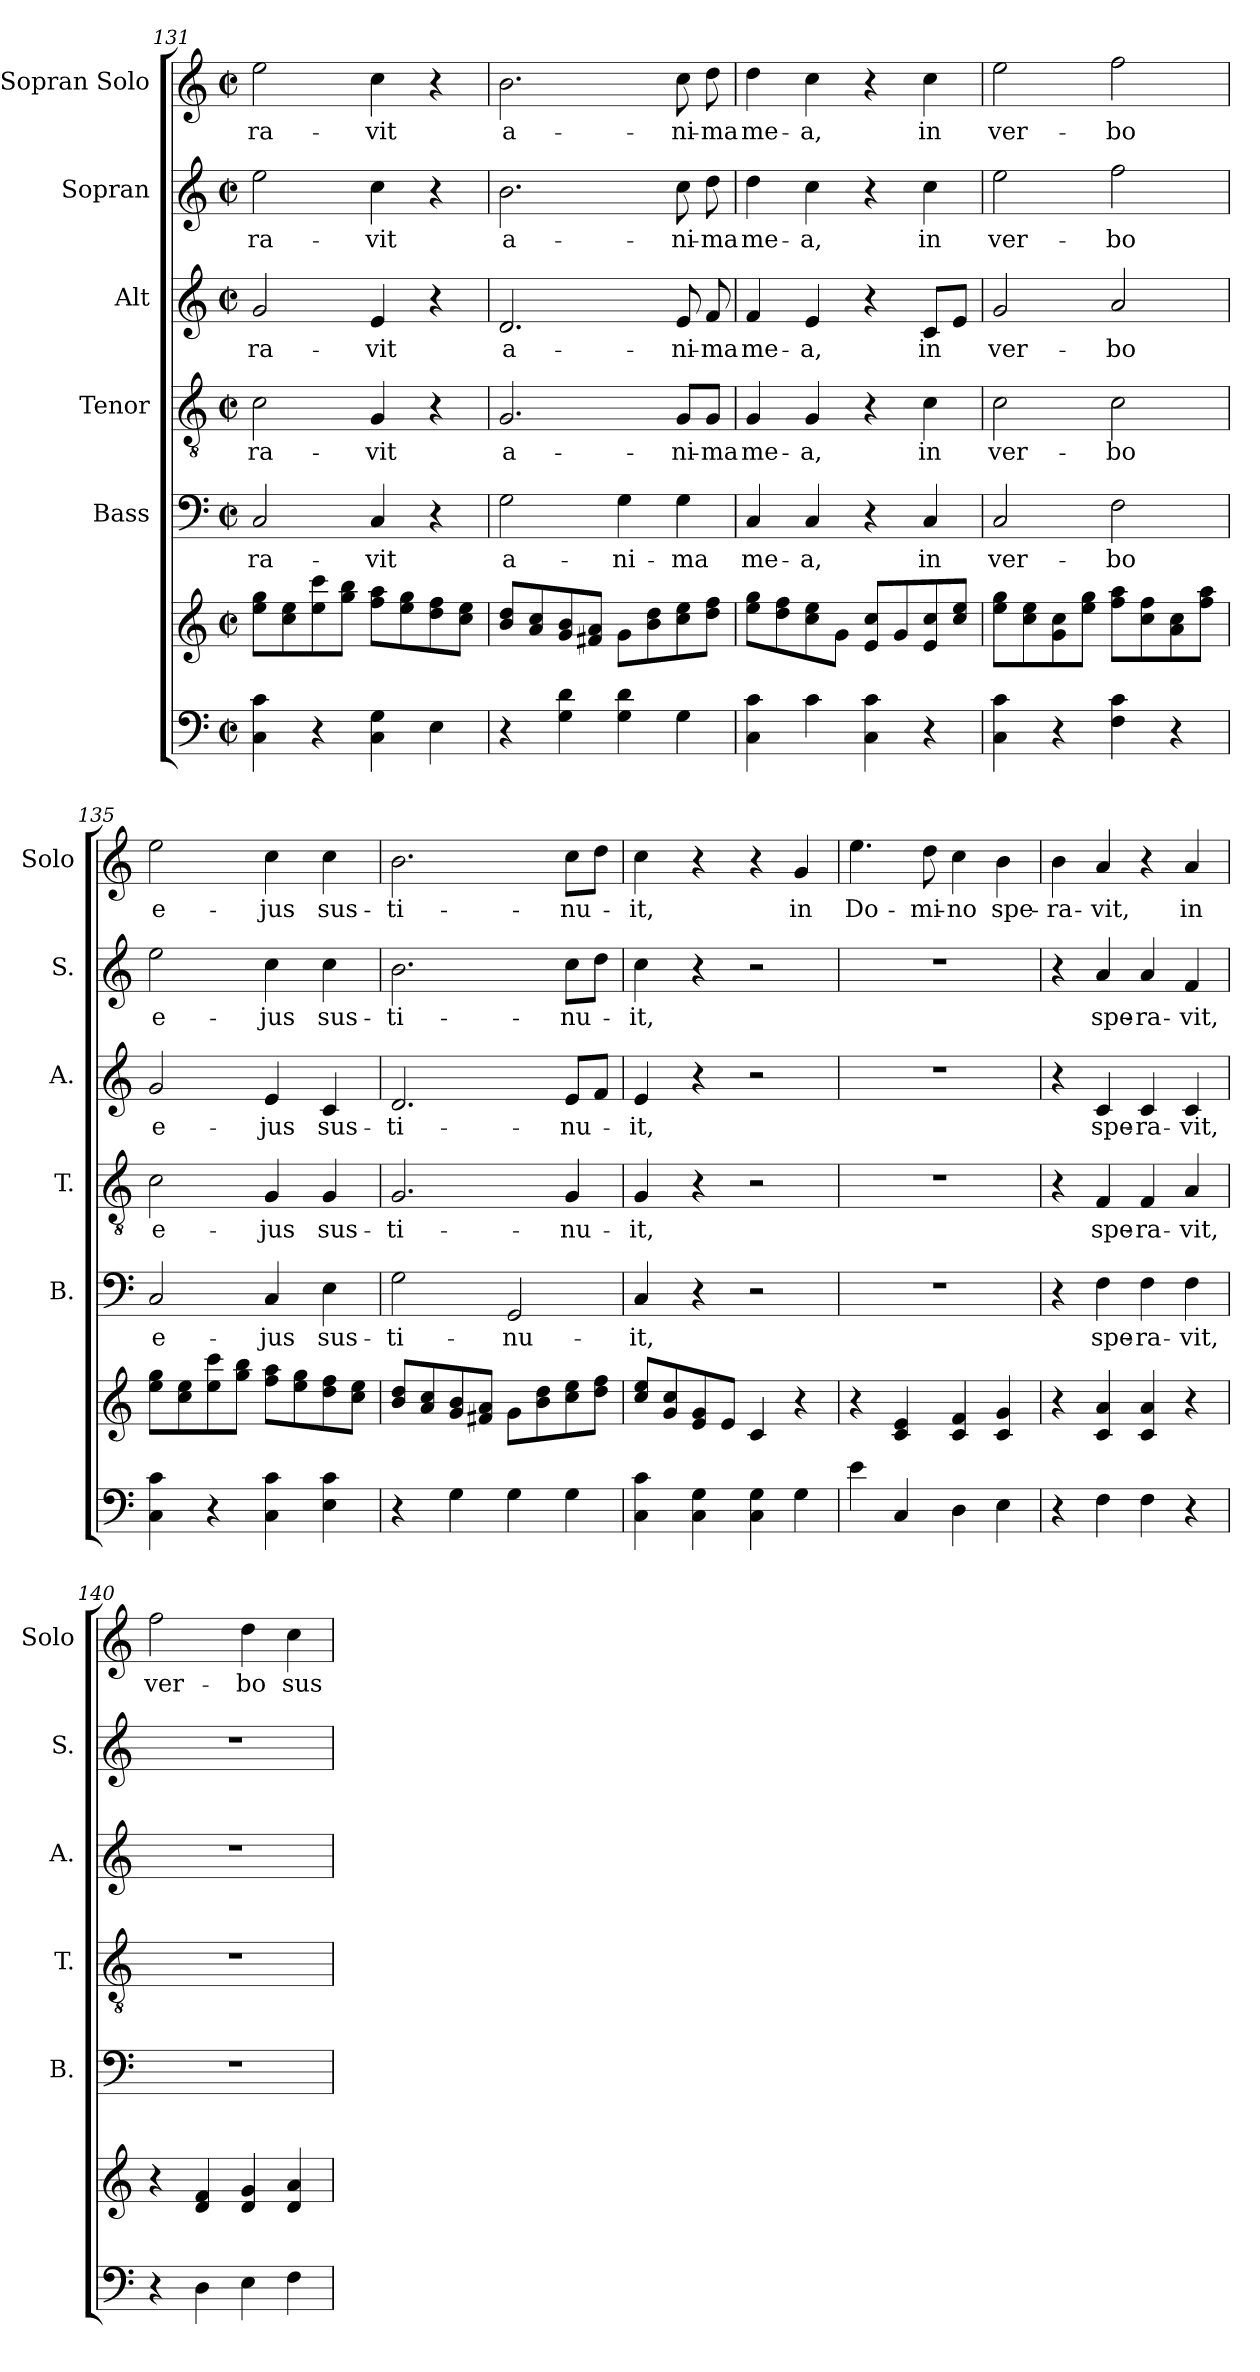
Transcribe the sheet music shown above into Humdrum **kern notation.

**kern	**kern	**kern	**text	**kern	**text	**kern	**text	**kern	**text	**kern	**text
*part6	*part6	*part5	*part5	*part4	*part4	*part3	*part3	*part2	*part2	*part1	*part1
*staff7	*staff6	*staff5	*staff5	*staff4	*staff4	*staff3	*staff3	*staff2	*staff2	*staff1	*staff1
*	*	*I"Bass	*	*I"Tenor	*	*I"Alt	*	*I"Sopran	*	*I"Sopran Solo	*
*	*	*I'B.	*	*I'T.	*	*I'A.	*	*I'S.	*	*I'Solo	*
*clefF4	*clefG2	*clefF4	*	*clefGv2	*	*clefG2	*	*clefG2	*	*clefG2	*
*k[]	*k[]	*k[]	*	*k[]	*	*k[]	*	*k[]	*	*k[]	*
*C:	*C:	*C:	*	*C:	*	*C:	*	*C:	*	*C:	*
*M2/2	*M2/2	*M2/2	*	*M2/2	*	*M2/2	*	*M2/2	*	*M2/2	*
*met(c|)	*met(c|)	*met(c|)	*	*met(c|)	*	*met(c|)	*	*met(c|)	*	*met(c|)	*
=131	=131	=131	=131	=131	=131	=131	=131	=131	=131	=131	=131
!	!	!	!LO:LY:b	!	!LO:LY:b	!	!LO:LY:b	!	!LO:LY:b	!	!LO:LY:b
4C\ 4c\	8ee\ 8gg\L	2C/	-ra-	2c\	-ra-	2g/	-ra-	2ee\	-ra-	2ee\	-ra-
.	8cc\ 8ee\	.	.	.	.	.	.	.	.	.	.
4r	8ee\ 8ccc\	.	.	.	.	.	.	.	.	.	.
.	8gg\ 8bb\J	.	.	.	.	.	.	.	.	.	.
!	!	!	!LO:LY:b	!	!LO:LY:b	!	!LO:LY:b	!	!LO:LY:b	!	!LO:LY:b
4C\ 4G\	8ff\ 8aa\L	4C/	-vit	4G/	-vit	4e/	-vit	4cc\	-vit	4cc\	-vit
.	8ee\ 8gg\	.	.	.	.	.	.	.	.	.	.
4E\	8dd\ 8ff\	4r	.	4r	.	4r	.	4r	.	4r	.
.	8cc\ 8ee\J	.	.	.	.	.	.	.	.	.	.
=132	=132	=132	=132	=132	=132	=132	=132	=132	=132	=132	=132
!	!	!	!LO:LY:b	!	!LO:LY:b	!	!LO:LY:b	!	!LO:LY:b	!	!LO:LY:b
4r	8b/ 8dd/L	2G\	a-	2.G/	a-	2.d/	a-	2.b\	a-	2.b\	a-
.	8a/ 8cc/	.	.	.	.	.	.	.	.	.	.
4G\ 4d\	8g/ 8b/	.	.	.	.	.	.	.	.	.	.
.	8f#X/ 8a/J	.	.	.	.	.	.	.	.	.	.
!	!	!	!LO:LY:b	!	!	!	!	!	!	!	!
4G\ 4d\	8g\L	4G\	-ni-	.	.	.	.	.	.	.	.
.	8b\ 8dd\	.	.	.	.	.	.	.	.	.	.
!	!	!	!LO:LY:b	!	!LO:LY:b	!	!LO:LY:b	!	!LO:LY:b	!	!LO:LY:b
4G\	8cc\ 8ee\	4G\	-ma	8G/L	-ni-	8e/	-ni-	8cc\	-ni-	8cc\	-ni-
!	!	!	!	!	!LO:LY:b	!	!LO:LY:b	!	!LO:LY:b	!	!LO:LY:b
.	8dd\ 8ff\J	.	.	8G/J	-ma	8f/	-ma	8dd\	-ma	8dd\	-ma
=133	=133	=133	=133	=133	=133	=133	=133	=133	=133	=133	=133
!	!	!	!LO:LY:b	!	!LO:LY:b	!	!LO:LY:b	!	!LO:LY:b	!	!LO:LY:b
4C\ 4c\	8ee\ 8gg\L	4C/	me-	4G/	me-	4f/	me-	4dd\	me-	4dd\	me-
.	8dd\ 8ff\	.	.	.	.	.	.	.	.	.	.
!	!	!	!LO:LY:b	!	!LO:LY:b	!	!LO:LY:b	!	!LO:LY:b	!	!LO:LY:b
4c\	8cc\ 8ee\	4C/	-a,	4G/	-a,	4e/	-a,	4cc\	-a,	4cc\	-a,
.	8g\J	.	.	.	.	.	.	.	.	.	.
4C\ 4c\	8e/ 8cc/L	4r	.	4r	.	4r	.	4r	.	4r	.
.	8g/	.	.	.	.	.	.	.	.	.	.
!	!	!	!LO:LY:b	!	!LO:LY:b	!	!LO:LY:b	!	!LO:LY:b	!	!LO:LY:b
4r	8e/ 8cc/	4C/	in	4c\	in	8c/L	in	4cc\	in	4cc\	in
.	8cc/ 8ee/J	.	.	.	.	8e/J	.	.	.	.	.
=134	=134	=134	=134	=134	=134	=134	=134	=134	=134	=134	=134
!	!	!	!LO:LY:b	!	!LO:LY:b	!	!LO:LY:b	!	!LO:LY:b	!	!LO:LY:b
4C\ 4c\	8ee\ 8gg\L	2C/	ver-	2c\	ver-	2g/	ver-	2ee\	ver-	2ee\	ver-
.	8cc\ 8ee\	.	.	.	.	.	.	.	.	.	.
4r	8g\ 8cc\	.	.	.	.	.	.	.	.	.	.
.	8ee\ 8gg\J	.	.	.	.	.	.	.	.	.	.
!	!	!	!LO:LY:b	!	!LO:LY:b	!	!LO:LY:b	!	!LO:LY:b	!	!LO:LY:b
4F\ 4c\	8ff\ 8aa\L	2F\	-bo	2c\	-bo	2a/	-bo	2ff\	-bo	2ff\	-bo
.	8cc\ 8ff\	.	.	.	.	.	.	.	.	.	.
4r	8a\ 8cc\	.	.	.	.	.	.	.	.	.	.
.	8ff\ 8aa\J	.	.	.	.	.	.	.	.	.	.
!!LO:LB:g=z
=135	=135	=135	=135	=135	=135	=135	=135	=135	=135	=135	=135
!	!	!	!LO:LY:b	!	!LO:LY:b	!	!LO:LY:b	!	!LO:LY:b	!	!LO:LY:b
4C\ 4c\	8ee\ 8gg\L	2C/	e-	2c\	e-	2g/	e-	2ee\	e-	2ee\	e-
.	8cc\ 8ee\	.	.	.	.	.	.	.	.	.	.
4r	8ee\ 8ccc\	.	.	.	.	.	.	.	.	.	.
.	8gg\ 8bb\J	.	.	.	.	.	.	.	.	.	.
!	!	!	!LO:LY:b	!	!LO:LY:b	!	!LO:LY:b	!	!LO:LY:b	!	!LO:LY:b
4C\ 4c\	8ff\ 8aa\L	4C/	-jus	4G/	-jus	4e/	-jus	4cc\	-jus	4cc\	-jus
.	8ee\ 8gg\	.	.	.	.	.	.	.	.	.	.
!	!	!	!LO:LY:b	!	!LO:LY:b	!	!LO:LY:b	!	!LO:LY:b	!	!LO:LY:b
4E\ 4c\	8dd\ 8ff\	4E\	sus-	4G/	sus-	4c/	sus-	4cc\	sus-	4cc\	sus-
.	8cc\ 8ee\J	.	.	.	.	.	.	.	.	.	.
=136	=136	=136	=136	=136	=136	=136	=136	=136	=136	=136	=136
!	!	!	!LO:LY:b	!	!LO:LY:b	!	!LO:LY:b	!	!LO:LY:b	!	!LO:LY:b
4r	8b/ 8dd/L	2G\	-ti-	2.G/	-ti-	2.d/	-ti-	2.b\	-ti-	2.b\	-ti-
.	8a/ 8cc/	.	.	.	.	.	.	.	.	.	.
4G\	8g/ 8b/	.	.	.	.	.	.	.	.	.	.
.	8f#X/ 8a/J	.	.	.	.	.	.	.	.	.	.
!	!	!	!LO:LY:b	!	!	!	!	!	!	!	!
4G\	8g\L	2GG/	-nu-	.	.	.	.	.	.	.	.
.	8b\ 8dd\	.	.	.	.	.	.	.	.	.	.
!	!	!	!	!	!LO:LY:b	!	!LO:LY:b	!	!LO:LY:b	!	!LO:LY:b
4G\	8cc\ 8ee\	.	.	4G/	-nu-	8e/L	-nu-	8cc\L	-nu-	8cc\L	-nu-
.	8dd\ 8ff\J	.	.	.	.	8f/J	.	8dd\J	.	8dd\J	.
=137	=137	=137	=137	=137	=137	=137	=137	=137	=137	=137	=137
!	!	!	!LO:LY:b	!	!LO:LY:b	!	!LO:LY:b	!	!LO:LY:b	!	!LO:LY:b
4C\ 4c\	8cc/ 8ee/L	4C/	-it,	4G/	-it,	4e/	-it,	4cc\	-it,	4cc\	-it,
.	8g/ 8cc/	.	.	.	.	.	.	.	.	.	.
4C\ 4G\	8e/ 8g/	4r	.	4r	.	4r	.	4r	.	4r	.
.	8e/J	.	.	.	.	.	.	.	.	.	.
4C\ 4G\	4c/	2r	.	2r	.	2r	.	2r	.	4r	.
!	!	!	!	!	!	!	!	!	!	!	!LO:LY:b
4G\	4r	.	.	.	.	.	.	.	.	4g/	in
=138	=138	=138	=138	=138	=138	=138	=138	=138	=138	=138	=138
!	!	!	!	!	!	!	!	!	!	!	!LO:LY:b
4e\	4r	1r	.	1r	.	1r	.	1r	.	4.ee\	Do-
4C/	4c/ 4e/	.	.	.	.	.	.	.	.	.	.
!	!	!	!	!	!	!	!	!	!	!	!LO:LY:b
.	.	.	.	.	.	.	.	.	.	8dd\	-mi-
!	!	!	!	!	!	!	!	!	!	!	!LO:LY:b
4D\	4c/ 4f/	.	.	.	.	.	.	.	.	4cc\	-no
!	!	!	!	!	!	!	!	!	!	!	!LO:LY:b
4E\	4c/ 4g/	.	.	.	.	.	.	.	.	4b\	spe-
=139	=139	=139	=139	=139	=139	=139	=139	=139	=139	=139	=139
!	!	!	!	!	!	!	!	!	!	!	!LO:LY:b
4r	4r	4r	.	4r	.	4r	.	4r	.	4b\	-ra-
!	!	!	!LO:LY:b	!	!LO:LY:b	!	!LO:LY:b	!	!LO:LY:b	!	!LO:LY:b
4F\	4c/ 4a/	4F\	spe-	4F/	spe-	4c/	spe-	4a/	spe-	4a/	-vit,
!	!	!	!LO:LY:b	!	!LO:LY:b	!	!LO:LY:b	!	!LO:LY:b	!	!
4F\	4c/ 4a/	4F\	-ra-	4F/	-ra-	4c/	-ra-	4a/	-ra-	4r	.
!	!	!	!LO:LY:b	!	!LO:LY:b	!	!LO:LY:b	!	!LO:LY:b	!	!LO:LY:b
4r	4r	4F\	-vit,	4A/	-vit,	4c/	-vit,	4f/	-vit,	4a/	in
=140	=140	=140	=140	=140	=140	=140	=140	=140	=140	=140	=140
!	!	!	!	!	!	!	!	!	!	!	!LO:LY:b
4r	4r	1r	.	1r	.	1r	.	1r	.	2ff\	ver-
4D\	4d/ 4f/	.	.	.	.	.	.	.	.	.	.
!	!	!	!	!	!	!	!	!	!	!	!LO:LY:b
4E\	4d/ 4g/	.	.	.	.	.	.	.	.	4dd\	-bo
!	!	!	!	!	!	!	!	!	!	!	!LO:LY:b
4F\	4d/ 4a/	.	.	.	.	.	.	.	.	4cc\	sus-
=	=	=	=	=	=	=	=	=	=	=	=
*-	*-	*-	*-	*-	*-	*-	*-	*-	*-	*-	*-
